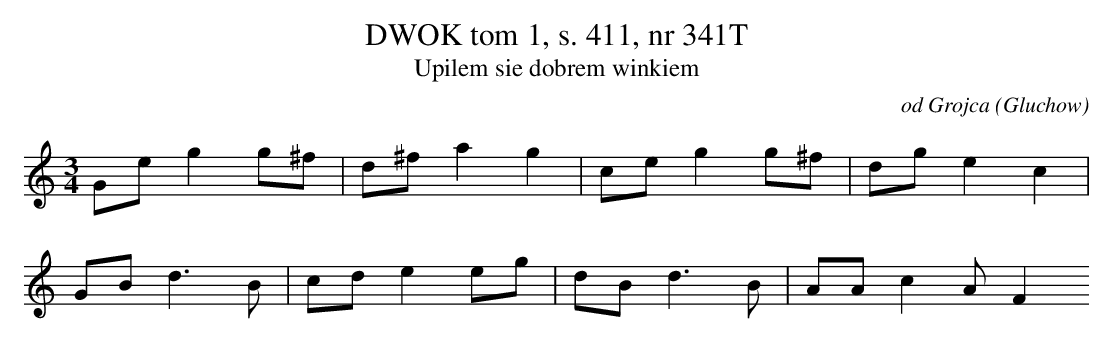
X:1
T: DWOK tom 1, s. 411, nr 341T
T: Upilem sie dobrem winkiem
O: od Grojca (Gluchow)
M: 3/4
L: 1/8
K: C
Geg2g^f | d^fa2g2 | ceg2g^f | dge2c2 |
GBd3B | cde2eg | dBd3B | AAc2AF2
